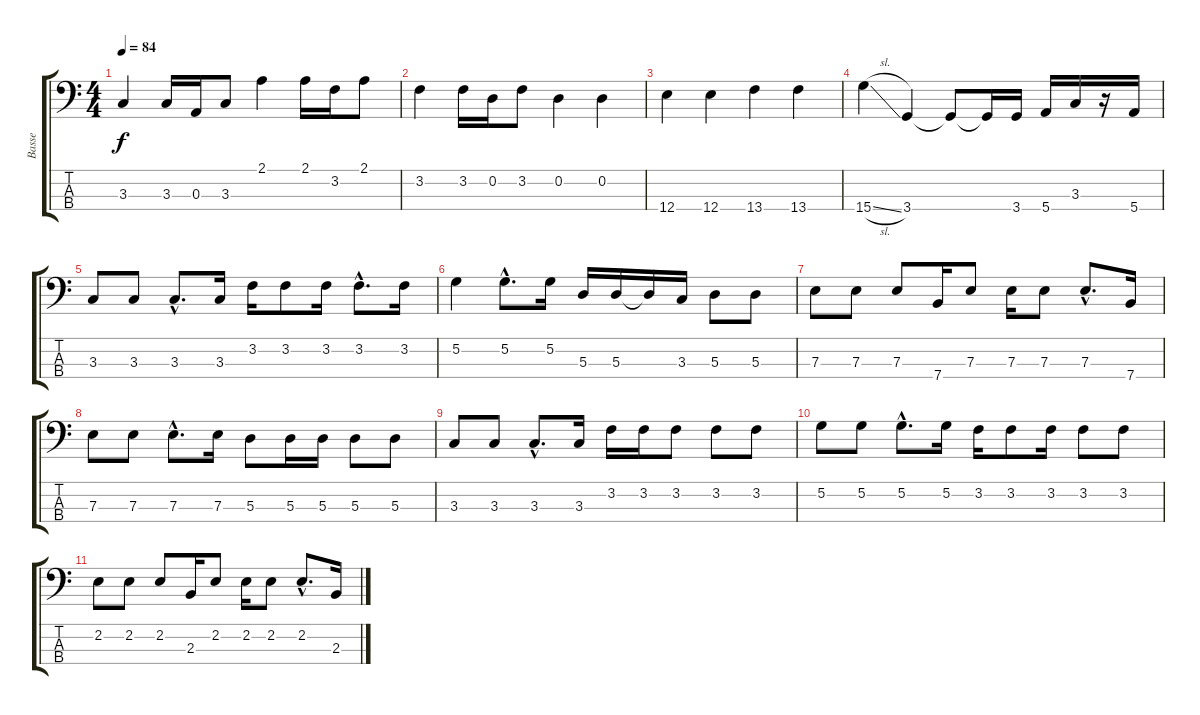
\track ("Basse" "Basse") {instrument electricbasspick}
\staff {score tabs}
\tuning (G2 D2 A1 E1) {hide}
\ts (4 4)
\tempo 84
\clef f4
\ks c
3.3.4{dy f} 3.3.16 0.3.16 3.3.8 2.1.4 2.1.16 3.2.16 2.1.8 |
3.2.4 3.2.16 0.2.16 3.2.8 0.2.4 0.2.4 |
12.4.4 12.4.4 13.4.4 13.4.4 |
15.4{sl}.4 3.4.4 3.4{t}.8 3.4{t}.16 3.4.16 5.4.16 3.3.16 r.16 5.4.16 |
\section ("" "")
3.3.8 3.3.8 3.3{hac}.8{d} 3.3.16 3.2.16 3.2.8 3.2.16 3.2{hac}.8{d} 3.2.16 |
5.2.4 5.2{hac}.8{d} 5.2.16 5.3.16 5.3.16 5.3{t}.16 3.3.16 5.3.8 5.3.8 |
7.3.8 7.3.8 7.3.8 7.4.16 7.3.8 7.3.16 7.3.8 7.3{hac}.8{d} 7.4.16 |
7.3.8 7.3.8 7.3{hac}.8{d} 7.3.16 5.3.8 5.3.16 5.3.16 5.3.8 5.3.8 |
3.3.8 3.3.8 3.3{hac}.8{d} 3.3.16 3.2.16 3.2.16 3.2.8 3.2.8 3.2.8 |
5.2.8 5.2.8 5.2{hac}.8{d} 5.2.16 3.2.16 3.2.8 3.2.16 3.2.8 3.2.8 |
2.2.8 2.2.8 2.2.8 2.3.16 2.2.8 2.2.16 2.2.8 2.2{hac}.8{d} 2.3.16
